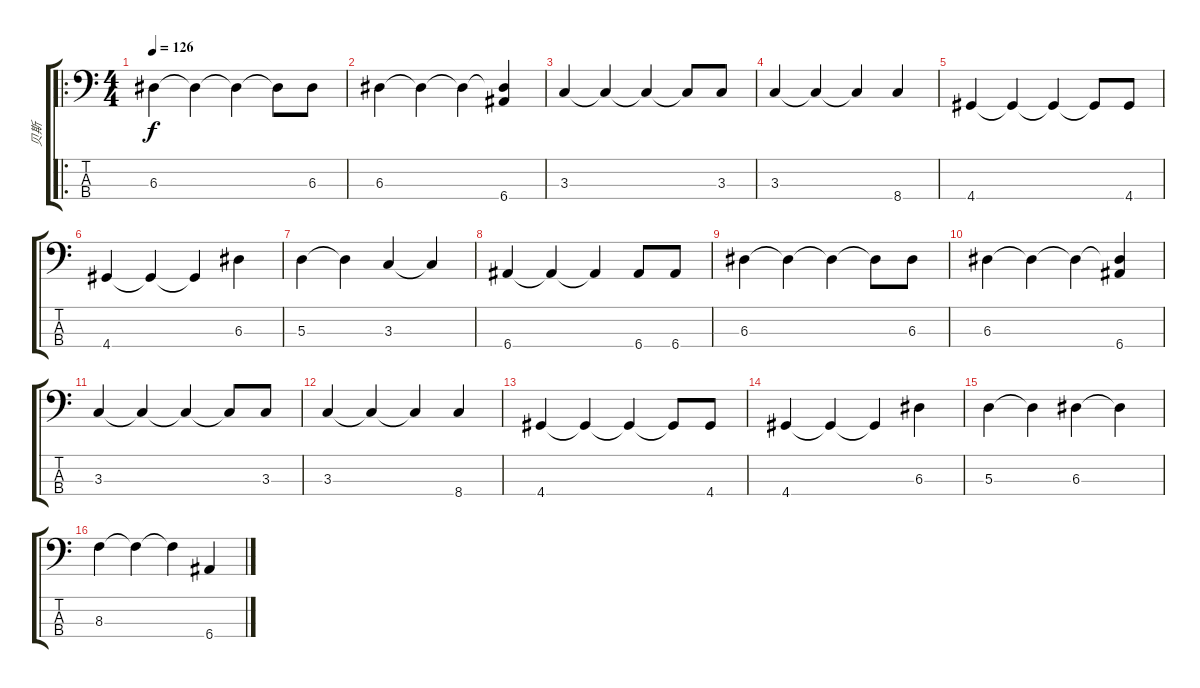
\track ("贝斯" "贝斯") {instrument electricbassfinger}
\staff {score tabs}
\tuning (G2 D2 A1 E1) {hide}
\ro
\ts (4 4)
\tempo 126
\clef f4
\ks c
6.3.4{dy f} 6.3{t}.4 6.3{t}.4 6.3{t}.8 6.3.8 |
6.3.4 6.3{t}.4 6.3{t}.4 (6.3{t} 6.4).4 |
3.3.4 3.3{t}.4 3.3{t}.4 3.3{t}.8 3.3.8 |
3.3.4 3.3{t}.4 3.3{t}.4 8.4.4 |
4.4.4 4.4{t}.4 4.4{t}.4 4.4{t}.8 4.4.8 |
4.4.4 4.4{t}.4 4.4{t}.4 6.3.4 |
5.3.4 5.3{t}.4 3.3.4 3.3{t}.4 |
6.4.4 6.4{t}.4 6.4{t}.4 6.4.8 6.4.8 |
6.3.4 6.3{t}.4 6.3{t}.4 6.3{t}.8 6.3.8 |
6.3.4 6.3{t}.4 6.3{t}.4 (6.3{t} 6.4).4 |
3.3.4 3.3{t}.4 3.3{t}.4 3.3{t}.8 3.3.8 |
3.3.4 3.3{t}.4 3.3{t}.4 8.4.4 |
4.4.4 4.4{t}.4 4.4{t}.4 4.4{t}.8 4.4.8 |
4.4.4 4.4{t}.4 4.4{t}.4 6.3.4 |
5.3.4 5.3{t}.4 6.3.4 6.3{t}.4 |
8.3.4 8.3{t}.4 8.3{t}.4 6.4.4
